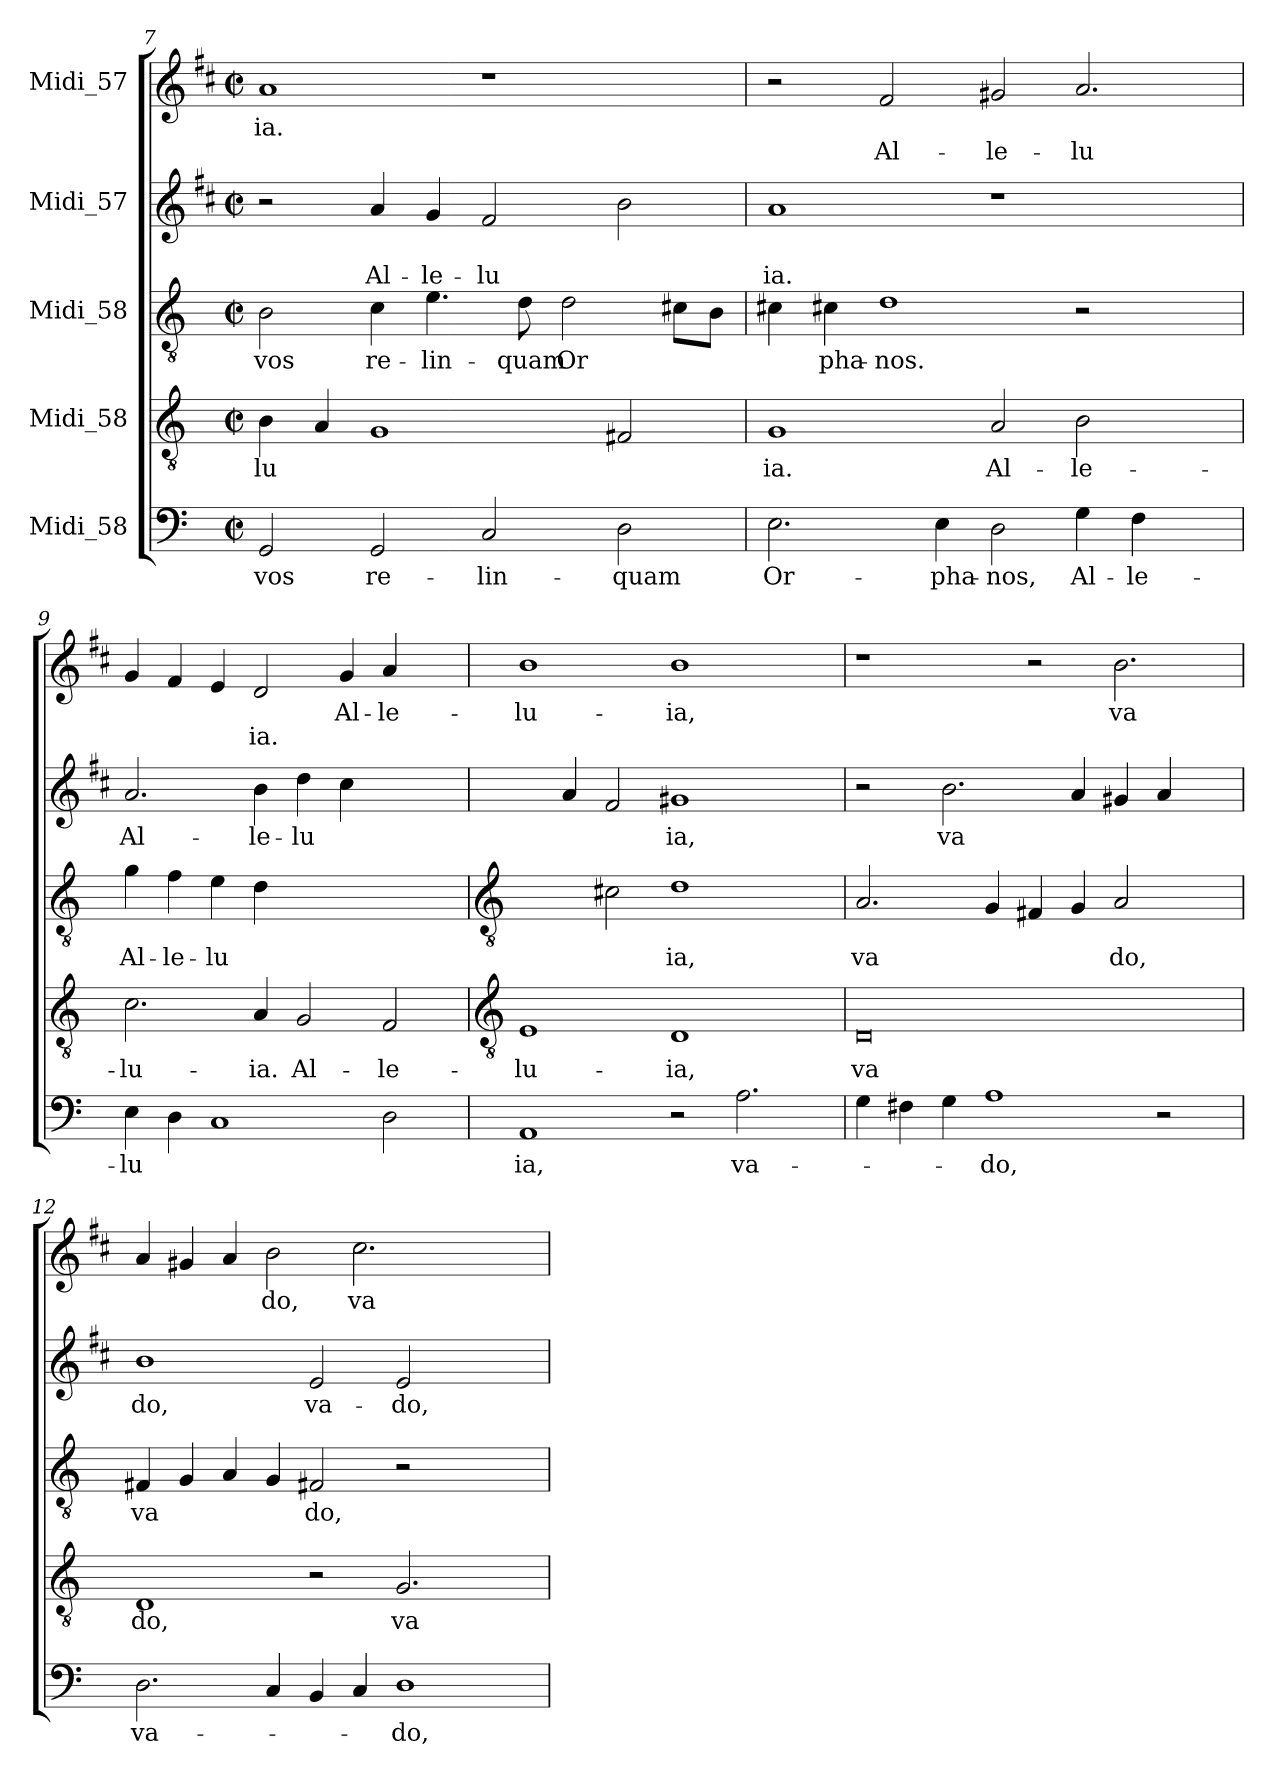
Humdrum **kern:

**kern	**text	**kern	**text	**kern	**text	**kern	**text	**text	**kern	**text	**text
*part5	*part5	*part4	*part4	*part3	*part3	*part2	*part2	*part2	*part1	*part1	*part1
*staff5	*staff5	*staff4	*staff4	*staff3	*staff3	*staff2	*staff2	*staff2	*staff1	*staff1	*staff1
*I"Midi_58	*	*I"Midi_58	*	*I"Midi_58	*	*I"Midi_57	*	*	*I"Midi_57	*	*
*clefF4	*	*clefGv2	*	*clefGv2	*	*clefG2	*	*	*clefG2	*	*
*	*	*	*	*	*	*ITrd1c2	*	*	*ITrd1c2	*	*
*k[]	*	*k[]	*	*k[]	*	*k[]	*	*	*k[]	*	*
*C:	*	*C:	*	*C:	*	*C:	*	*	*C:	*	*
*M4/2	*	*M4/2	*	*M4/2	*	*M4/2	*	*	*M4/2	*	*
*met(c|)	*	*met(c|)	*	*met(c|)	*	*met(c|)	*	*	*met(c|)	*	*
=7	=7	=7	=7	=7	=7	=7	=7	=7	=7	=7	=7
!	!LO:LY:b	!	!LO:LY:b	!	!LO:LY:b	!	!	!	!	!LO:LY:b	!
2GG	vos	4B	-lu	2B	vos	2r	.	.	1g	ia.	.
.	.	4A	.	.	.	.	.	.	.	.	.
!	!LO:LY:b	!	!	!	!LO:LY:b	!	!	!LO:LY:b	!	!	!
2GG	re-	1G	.	4c	re-	4g	.	Al-	.	.	.
!	!	!	!	!	!LO:LY:b	!	!	!LO:LY:b	!	!	!
.	.	.	.	4.e	-lin-	4f	.	-le-	.	.	.
!	!LO:LY:b	!	!	!	!	!	!	!LO:LY:b	!	!	!
2C	-lin-	.	.	.	.	2e	.	-lu	1r	.	.
!	!	!	!	!	!LO:LY:b	!	!	!	!	!	!
.	.	.	.	8d	-quam	.	.	.	.	.	.
!	!	!	!	!	!LO:LY:b	!	!	!	!	!	!
.	.	.	.	2d	Or	.	.	.	.	.	.
!	!LO:LY:b	!	!	!	!	!	!	!	!	!	!
2D	-quam	2F#X	.	.	.	2a	.	.	.	.	.
.	.	.	.	8c#XL	.	.	.	.	.	.	.
.	.	.	.	8BJ	.	.	.	.	.	.	.
=8	=8	=8	=8	=8	=8	=8	=8	=8	=8	=8	=8
!	!LO:LY:b	!	!LO:LY:b	!	!	!	!	!LO:LY:b	!	!	!
2.E	Or-	1G	ia.	4c#X	.	1g	.	ia.	2r	.	.
!	!	!	!	!	!LO:LY:b	!	!	!	!	!	!
.	.	.	.	4c#X	pha-	.	.	.	.	.	.
!	!	!	!	!	!LO:LY:b	!	!	!	!	!	!LO:LY:b
.	.	.	.	1d	-nos.	.	.	.	2e	.	Al-
!	!LO:LY:b	!	!	!	!	!	!	!	!	!	!
4E	-pha-	.	.	.	.	.	.	.	.	.	.
!	!LO:LY:b	!	!LO:LY:b	!	!	!	!	!	!	!	!LO:LY:b
2D	-nos,	2A	Al-	.	.	1r	.	.	2f#X	.	-le-
!	!LO:LY:b	!	!LO:LY:b	!	!	!	!	!	!	!	!LO:LY:b
4G	Al-	2B	-le-	2r	.	.	.	.	2.g	.	-lu
!	!LO:LY:b	!	!	!	!	!	!	!	!	!	!
4F	-le-	.	.	.	.	.	.	.	.	.	.
4ryy	.	4ryy	.	4ryy	.	4ryy	.	.	.	.	.
=9	=9	=9	=9	=9	=9	=9	=9	=9	=9	=9	=9
!	!LO:LY:b	!	!LO:LY:b	!	!LO:LY:b	!	!LO:LY:b	!	!	!	!
4E	-lu	2.c	-lu-	4g	Al-	2.g	Al-	.	4f	.	.
!	!	!	!	!	!LO:LY:b	!	!	!	!	!	!
4D	.	.	.	4f	-le-	.	.	.	4e	.	.
!	!	!	!	!	!LO:LY:b	!	!	!	!	!	!
1C	.	.	.	4e	-lu	.	.	.	4d	.	.
!	!	!	!LO:LY:b	!	!	!	!LO:LY:b	!	!	!	!LO:LY:b
.	.	4A	-ia.	4d	.	4a	-le-	.	2c	.	ia.
!	!	!	!LO:LY:b	!	!	!	!LO:LY:b	!	!	!	!
.	.	2G	Al-	[2dyy	.	4cc	-lu	.	.	.	.
!	!	!	!	!	!	!	!	!	!	!LO:LY:b	!
.	.	.	.	.	.	4b	.	.	4f	Al-	.
!	!	!	!LO:LY:b	!	!	!	!	!	!	!LO:LY:b	!
2D	.	2F	-le-	2ryy	.	[2ayy	.	.	4g	-le-	.
.	.	.	.	.	.	.	.	.	4ryy	.	.
!!LO:LB:g=z
=10	=10	=10	=10	=10	=10	=10	=10	=10	=10	=10	=10
*	*	*clefGv2	*	*clefGv2	*	*	*	*	*	*	*
!	!LO:LY:b	!	!LO:LY:b	!	!	!	!	!	!	!LO:LY:b	!
*	*	*	*	*	*	*	*	*	*^	*	*
1AA	ia,	1E	-lu-	2dyy]	.	4ayy]	.	.	1a	1ryy	-lu-	.
.	.	.	.	.	.	4g	.	.	.	.	.	.
.	.	.	.	2c#X	.	2e	.	.	.	.	.	.
!	!	!	!LO:LY:b	!	!LO:LY:b	!	!LO:LY:b	!	!	!	!LO:LY:b	!
2r	.	1D	-ia,	1d	ia,	1f#X	ia,	.	1a	2ryy	-ia,	.
!	!LO:LY:b	!	!	!	!	!	!	!	!	!	!	!
2.A	va-	.	.	.	.	.	.	.	.	2ryy	.	.
.	.	4ryy	.	4ryy	.	4ryy	.	.	4ryy	4ryy	.	.
=11	=11	=11	=11	=11	=11	=11	=11	=11	=11	=11	=11	=11
!	!	!	!LO:LY:b	!	!LO:LY:b	!	!	!	!	!	!	!
4G	.	0D	va	2.A	va	2r	.	.	1r	1ryy	.	.
4F#X	.	.	.	.	.	.	.	.	.	.	.	.
!	!	!	!	!	!	!	!LO:LY:b	!	!	!	!	!
4G	.	.	.	.	.	2.a	va	.	.	.	.	.
!	!LO:LY:b	!	!	!	!	!	!	!	!	!	!	!
1A	-do,	.	.	4G	.	.	.	.	.	.	.	.
.	.	.	.	4F#X	.	.	.	.	2r	1ryy	.	.
.	.	.	.	4G	.	4g	.	.	.	.	.	.
!	!	!	!	!	!LO:LY:b	!	!	!	!	!	!LO:LY:b	!
.	.	.	.	2A	do,	4f#X	.	.	2.a	.	va	.
2r	.	.	.	.	.	4g	.	.	.	.	.	.
.	.	4ryy	.	4ryy	.	4ryy	.	.	.	4ryy	.	.
=12	=12	=12	=12	=12	=12	=12	=12	=12	=12	=12	=12	=12
!	!LO:LY:b	!	!LO:LY:b	!	!LO:LY:b	!	!LO:LY:b	!	!	!	!	!
2.D	va-	1D	do,	4F#X	va	1a	do,	.	4g	2ryy	.	.
.	.	.	.	4G	.	.	.	.	4f#X	.	.	.
.	.	.	.	4A	.	.	.	.	4g	0ryy	.	.
!	!	!	!	!	!	!	!	!	!	!	!LO:LY:b	!
4C	.	.	.	4G	.	.	.	.	2a	.	do,	.
!	!	!	!	!	!LO:LY:b	!	!LO:LY:b	!	!	!	!	!
4BB	.	2r	.	2F#X	do,	2d	va-	.	.	.	.	.
!	!	!	!	!	!	!	!	!	!	!	!LO:LY:b	!
4C	.	.	.	.	.	.	.	.	2.b	.	va	.
!	!LO:LY:b	!	!LO:LY:b	!	!	!	!LO:LY:b	!	!	!	!	!
1D	-do,	2.G	va	2r	.	2d	-do,	.	.	.	.	.
.	.	.	.	2ryy	.	2ryy	.	.	2ryy	.	.	.
.	.	4ryy	.	.	.	.	.	.	.	.	.	.
*	*	*	*	*	*	*	*	*	*v	*v	*	*
=	=	=	=	=	=	=	=	=	=	=	=
*-	*-	*-	*-	*-	*-	*-	*-	*-	*-	*-	*-
